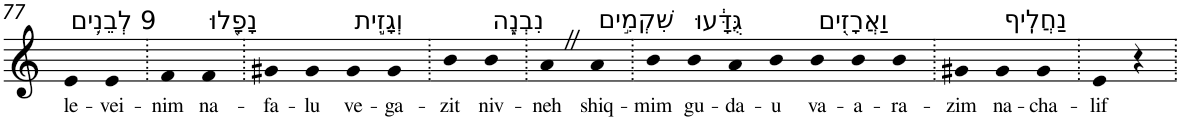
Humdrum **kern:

**kern	**text
*part1	*part1
*staff1	*staff1
*I"Piano	*
*I'Pno	*
!!LO:PB:g=z
*clefG2	*
*k[]	*
=77	=77
!LO:TX:a:t=9 לְבֵנִ֥ים	!
!	!LO:LY:b
4e	le-
!	!LO:LY:b
4e	-vei-
=78.	=78.
!	!LO:LY:b
4f	-nim
!LO:TX:a:t=נָפָ֖לוּ	!
!	!LO:LY:b
4f	na-
=79.	=79.
!	!LO:LY:b
4g#X	-fa-
!	!LO:LY:b
4g#	-lu
!LO:TX:a:t=וְגָזִ֣ית	!
!	!LO:LY:b
4g#	ve-
!	!LO:LY:b
4g#	-ga-
=80.	=80.
!	!LO:LY:b
4b	-zit
!LO:TX:a:t=נִבְנֶ֑ה	!
!	!LO:LY:b
4b	niv-
=81.	=81.
!	!LO:LY:b
4aZ	-neh
!LO:TX:a:t=שִׁקְמִ֣ים	!
!	!LO:LY:b
4a	shiq-
=82.	=82.
!	!LO:LY:b
4b	-mim
!LO:TX:a:t=גֻּדָּ֔עוּ	!
!	!LO:LY:b
4b	gu-
!	!LO:LY:b
4a	-da-
!	!LO:LY:b
4b	-u
!LO:TX:a:t=וַאֲרָזִ֖ים	!
!	!LO:LY:b
4b	va-
!	!LO:LY:b
4b	-a-
!	!LO:LY:b
4b	-ra-
=83.	=83.
!	!LO:LY:b
4g#X	-zim
!LO:TX:a:t=נַחֲלִֽיף	!
!	!LO:LY:b
4g#	na-
!	!LO:LY:b
4g#	-cha-
=84.	=84.
!	!LO:LY:b
4e	-lif
4r	.
=.	=.
*-	*-
